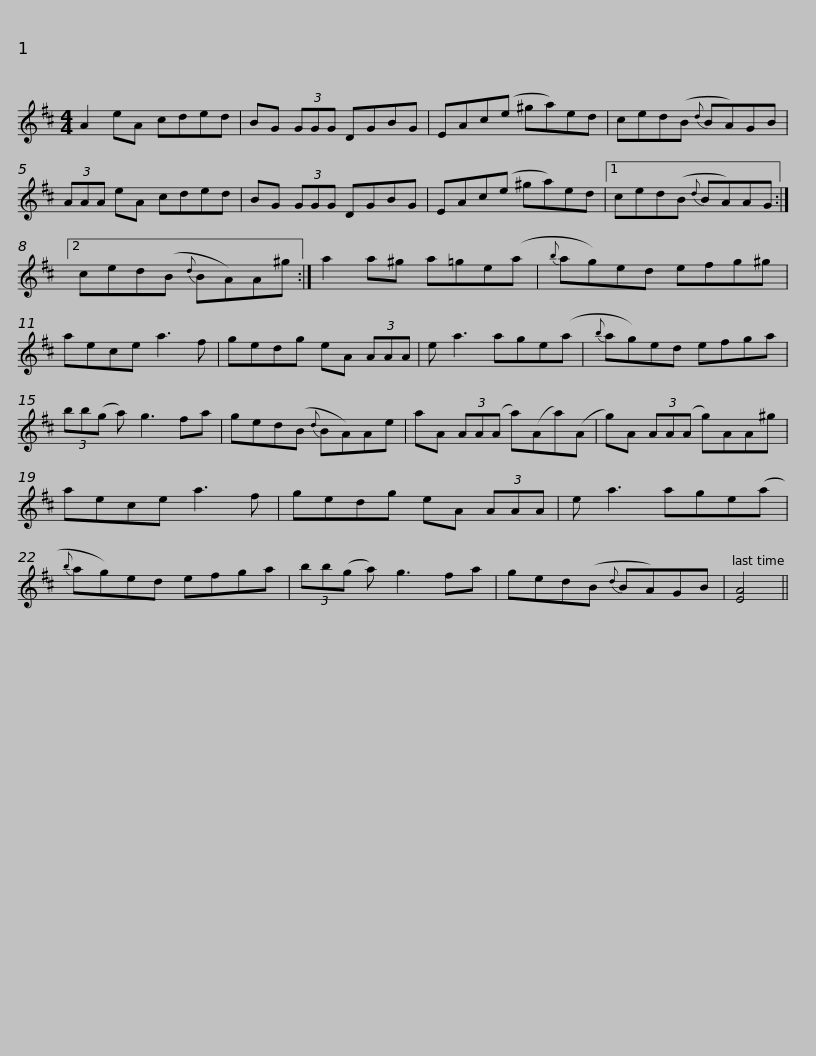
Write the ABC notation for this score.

X:1
L:1/8
M:4/4
I:linebreak $
K:D
V:1 treble
V:1
 A2 eA cded | BG (3GGG DGBG | EAc(e ^ga)ed | ced(B{d} BA)GB | (3AAA eA cded |$ %5
 BG (3GGG DGBG | EAc(e ^ga)ed |1 ced(B{d} BA)AG :|2 ced(B{d} BA)A^g :|$ a2 a^g a=ge(a | %10
{b} ag)ed efg^g | aece a3 f | gedg eA (3AAA | e a3 age(a |${b} ag)ed efga | %15
 (3bb(g a) g3 fa | ged(B{d} BA)Ae | aA (3AA(A a)(Aa)(A | g)A (3AA(A g)AA^g |$ aece a3 f | %20
 gedg eA (3AAA | e a3 age(a |{b} ag)ed efga | (3bb(g a) g3 fa |$ ged(B{d} BA)GB | %25
 [EA]4 || %26
